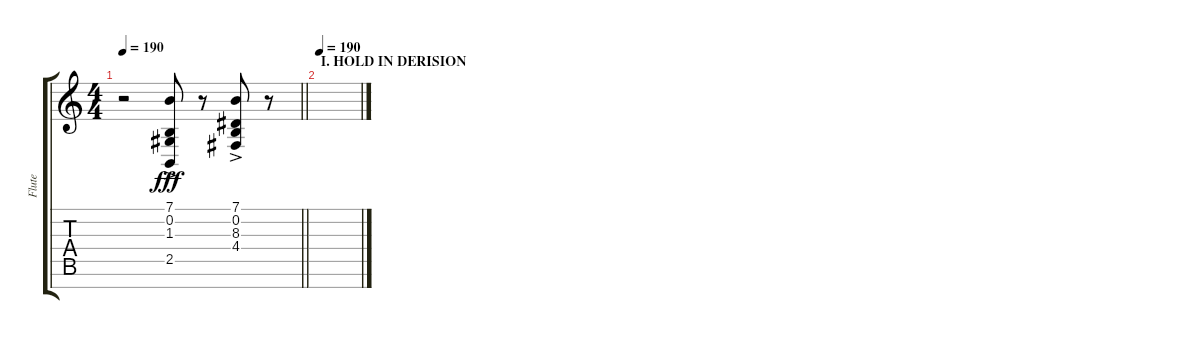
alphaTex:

\track ("Flute" "Flute") {instrument flute}
\staff {score tabs}
\tuning (E4 B3 G3 D3 A2 E2 B1) {hide}
\ts (4 4)
\tempo 190
\clef g2
\barLineRight lightlight
\ks c
r.2{dy mf volume 16 instrument orchestrahit} (7.1{ac} 0.2{ac} 1.3{ac} 2.5{ac}).8{dy fff} r.8 (7.1{ac} 0.2{ac} 8.3{ac} 4.4{ac}).8 r.8 |
\section ("" "I. HOLD IN DERISION")
\tempo 190
